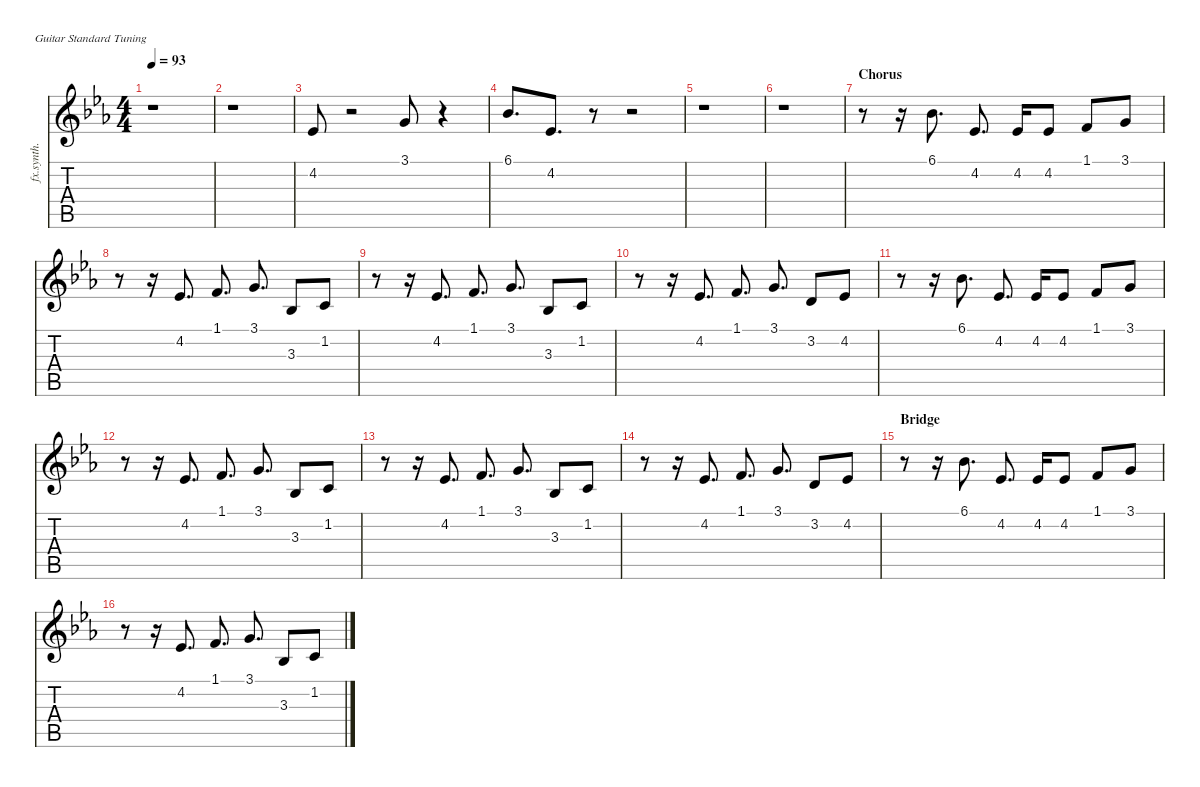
\defaultSystemsLayout 4
\hideDynamics
\bracketExtendMode nobrackets
\otherSystemsTrackNameOrientation horizontal
\track ("Synthesizer" "fx.synth.") {instrument fx7echoes}
\staff {score tabs}
\tuning (E4 B3 G3 D3 A2 E2)
\ts (4 4)
\tempo 93
\clef g2
\ks cminor
r.1{dy mf} |
r.1 |
4.2{acc b}.8 r.2 3.1{acc forcenatural}.8 r.4 |
6.1{acc b}.8{d} 4.2{acc b}.8{d} r.8 r.2 |
r.1 |
r.1 |
\section ("" "Chorus")
r.8 r.16 6.1{acc b}.8{d} 4.2{acc b}.8{d} 4.2{acc b}.16 4.2{acc b}.8 1.1{acc forcenatural}.8 3.1{acc forcenatural}.8 |
r.8 r.16 4.2{acc b}.8{d} 1.1{acc forcenatural}.8{d} 3.1{acc forcenatural}.8{d} 3.3{acc b}.8 1.2{acc forcenatural}.8 |
r.8 r.16 4.2{acc b}.8{d} 1.1{acc forcenatural}.8{d} 3.1{acc forcenatural}.8{d} 3.3{acc b}.8 1.2{acc forcenatural}.8 |
r.8 r.16 4.2{acc b}.8{d} 1.1{acc forcenatural}.8{d} 3.1{acc forcenatural}.8{d} 3.2{acc forcenatural}.8 4.2{acc b}.8 |
r.8 r.16 6.1{acc b}.8{d} 4.2{acc b}.8{d} 4.2{acc b}.16 4.2{acc b}.8 1.1{acc forcenatural}.8 3.1{acc forcenatural}.8 |
r.8 r.16 4.2{acc b}.8{d} 1.1{acc forcenatural}.8{d} 3.1{acc forcenatural}.8{d} 3.3{acc b}.8 1.2{acc forcenatural}.8 |
r.8 r.16 4.2{acc b}.8{d} 1.1{acc forcenatural}.8{d} 3.1{acc forcenatural}.8{d} 3.3{acc b}.8 1.2{acc forcenatural}.8 |
r.8 r.16 4.2{acc b}.8{d} 1.1{acc forcenatural}.8{d} 3.1{acc forcenatural}.8{d} 3.2{acc forcenatural}.8 4.2{acc b}.8 |
\section ("" "Bridge")
r.8 r.16 6.1{acc b}.8{d} 4.2{acc b}.8{d} 4.2{acc b}.16 4.2{acc b}.8 1.1{acc forcenatural}.8 3.1{acc forcenatural}.8 |
r.8 r.16 4.2{acc b}.8{d} 1.1{acc forcenatural}.8{d} 3.1{acc forcenatural}.8{d} 3.3{acc b}.8 1.2{acc forcenatural}.8
